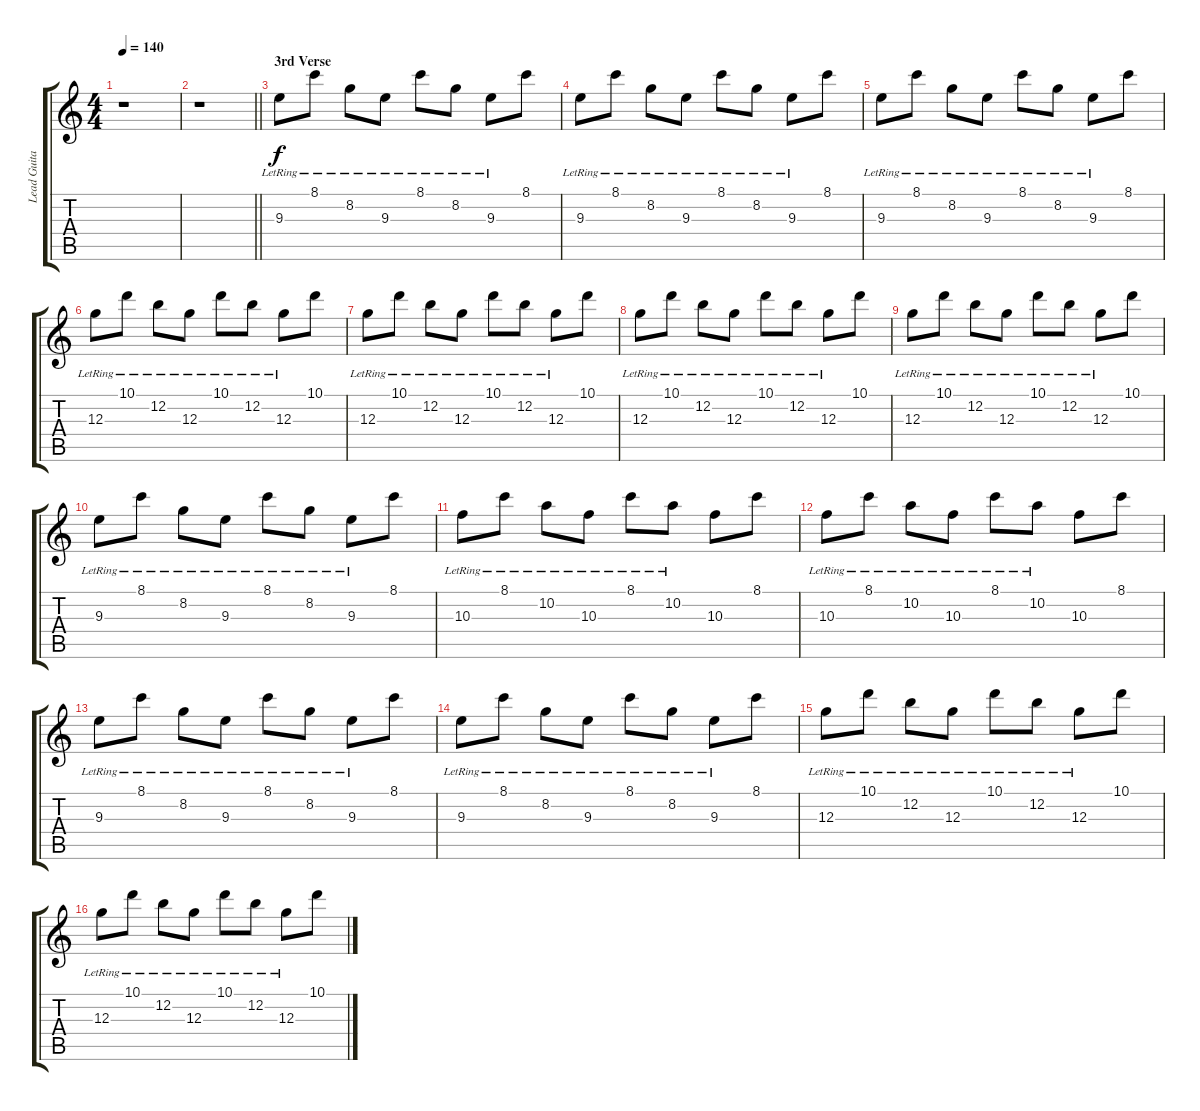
\track ("Lead Guitar" "Lead Guita") {instrument acousticguitarsteel}
\staff {score tabs}
\tuning (E4 B3 G3 D3 A2 E2) {hide}
\ts (4 4)
\tempo 140
\clef g2
\ks c
r.1{dy f} |
\barLineRight lightlight
r.1 |
\section ("" "3rd Verse")
9.3{lr}.8 8.1{lr}.8 8.2{lr}.8 9.3{lr}.8 8.1{lr}.8 8.2{lr}.8 9.3{lr}.8 8.1.8 |
9.3{lr}.8 8.1{lr}.8 8.2{lr}.8 9.3{lr}.8 8.1{lr}.8 8.2{lr}.8 9.3{lr}.8 8.1.8 |
9.3{lr}.8 8.1{lr}.8 8.2{lr}.8 9.3{lr}.8 8.1{lr}.8 8.2{lr}.8 9.3{lr}.8 8.1.8 |
12.3{lr}.8 10.1{lr}.8 12.2{lr}.8 12.3{lr}.8 10.1{lr}.8 12.2{lr}.8 12.3{lr}.8 10.1.8 |
12.3{lr}.8 10.1{lr}.8 12.2{lr}.8 12.3{lr}.8 10.1{lr}.8 12.2{lr}.8 12.3{lr}.8 10.1.8 |
12.3{lr}.8 10.1{lr}.8 12.2{lr}.8 12.3{lr}.8 10.1{lr}.8 12.2{lr}.8 12.3{lr}.8 10.1.8 |
12.3{lr}.8 10.1{lr}.8 12.2{lr}.8 12.3{lr}.8 10.1{lr}.8 12.2{lr}.8 12.3{lr}.8 10.1.8 |
9.3{lr}.8 8.1{lr}.8 8.2{lr}.8 9.3{lr}.8 8.1{lr}.8 8.2{lr}.8 9.3{lr}.8 8.1.8 |
10.3{lr}.8 8.1{lr}.8 10.2{lr}.8 10.3{lr}.8 8.1{lr}.8 10.2{lr}.8 10.3.8 8.1.8 |
10.3{lr}.8 8.1{lr}.8 10.2{lr}.8 10.3{lr}.8 8.1{lr}.8 10.2{lr}.8 10.3.8 8.1.8 |
9.3{lr}.8 8.1{lr}.8 8.2{lr}.8 9.3{lr}.8 8.1{lr}.8 8.2{lr}.8 9.3{lr}.8 8.1.8 |
9.3{lr}.8 8.1{lr}.8 8.2{lr}.8 9.3{lr}.8 8.1{lr}.8 8.2{lr}.8 9.3{lr}.8 8.1.8 |
12.3{lr}.8 10.1{lr}.8 12.2{lr}.8 12.3{lr}.8 10.1{lr}.8 12.2{lr}.8 12.3{lr}.8 10.1.8 |
12.3{lr}.8 10.1{lr}.8 12.2{lr}.8 12.3{lr}.8 10.1{lr}.8 12.2{lr}.8 12.3{lr}.8 10.1.8
